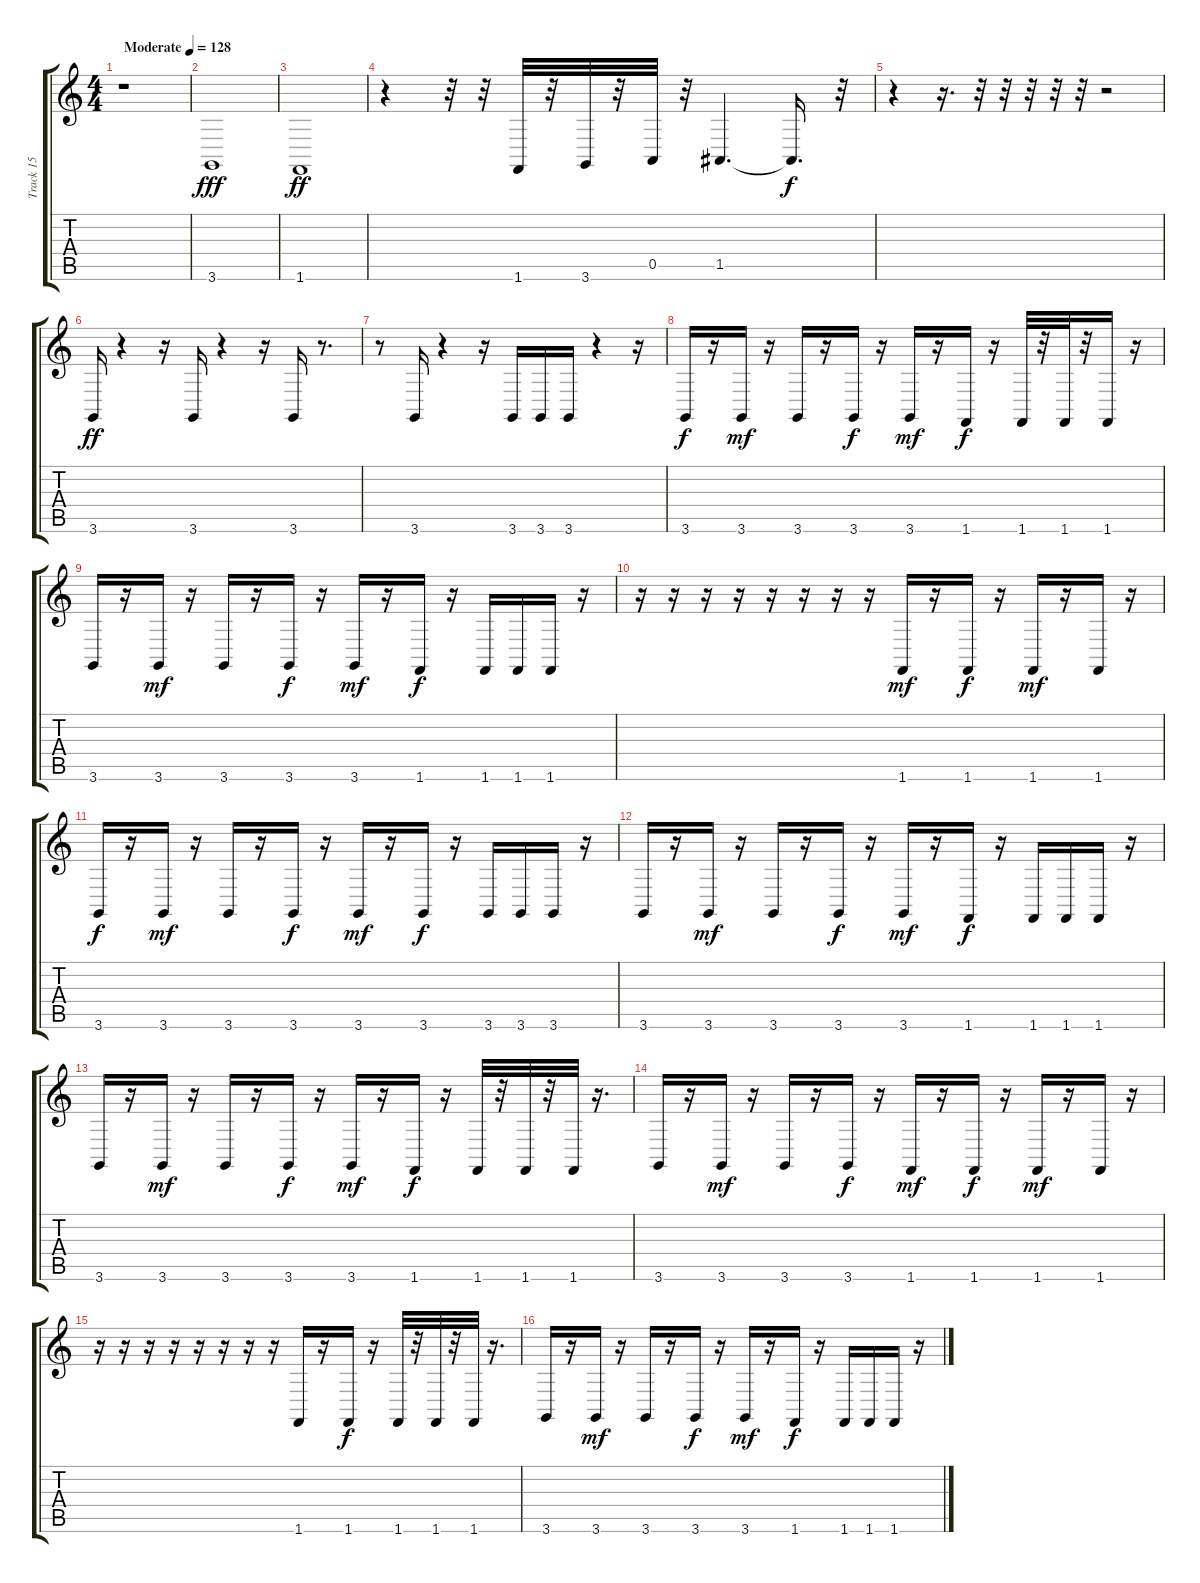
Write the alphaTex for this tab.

\track ("Track 15" "Track 15") {instrument tuba}
\staff {score tabs}
\tuning (E4 B3 G3 D3 A2 E2) {hide}
\ts (4 4)
\tempo (128 "Moderate")
\clef g2
\ks c
r.1{dy fff instrument tuba} |
3.6.1 |
1.6.1{dy ff} |
r.4 r.32 r.32 1.6.32 r.32 3.6.32 r.32 0.5.32 r.32 1.5.4{d} 1.5{t}.16{d dy f} r.32 |
r.4 r.16{d} r.32 r.32 r.32 r.32 r.32 r.2 |
3.6.16{dy ff} r.4 r.16 3.6.16 r.4 r.16 3.6.16 r.8{d} |
r.8 3.6.16 r.4 r.16 3.6.16 3.6.16 3.6.16 r.4 r.16 |
3.6.16{dy f} r.16 3.6.16{dy mf} r.16 3.6.16 r.16 3.6.16{dy f} r.16 3.6.16{dy mf} r.16 1.6.16{dy f} r.16 1.6.32 r.32 1.6.32 r.32 1.6.16 r.16 |
3.6.16 r.16 3.6.16{dy mf} r.16 3.6.16 r.16 3.6.16{dy f} r.16 3.6.16{dy mf} r.16 1.6.16{dy f} r.16 1.6.16 1.6.16 1.6.16 r.16 |
r.16 r.16 r.16 r.16 r.16 r.16 r.16 r.16 1.6.16{dy mf} r.16 1.6.16{dy f} r.16 1.6.16{dy mf} r.16 1.6.16 r.16 |
3.6.16{dy f} r.16 3.6.16{dy mf} r.16 3.6.16 r.16 3.6.16{dy f} r.16 3.6.16{dy mf} r.16 3.6.16{dy f} r.16 3.6.16 3.6.16 3.6.16 r.16 |
3.6.16 r.16 3.6.16{dy mf} r.16 3.6.16 r.16 3.6.16{dy f} r.16 3.6.16{dy mf} r.16 1.6.16{dy f} r.16 1.6.16 1.6.16 1.6.16 r.16 |
3.6.16 r.16 3.6.16{dy mf} r.16 3.6.16 r.16 3.6.16{dy f} r.16 3.6.16{dy mf} r.16 1.6.16{dy f} r.16 1.6.32 r.32 1.6.32 r.32 1.6.32 r.16{d} |
3.6.16 r.16 3.6.16{dy mf} r.16 3.6.16 r.16 3.6.16{dy f} r.16 1.6.16{dy mf} r.16 1.6.16{dy f} r.16 1.6.16{dy mf} r.16 1.6.16 r.16 |
r.16 r.16 r.16 r.16 r.16 r.16 r.16 r.16 1.6.16 r.16 1.6.16{dy f} r.16 1.6.32 r.32 1.6.32 r.32 1.6.32 r.16{d} |
3.6.16 r.16 3.6.16{dy mf} r.16 3.6.16 r.16 3.6.16{dy f} r.16 3.6.16{dy mf} r.16 1.6.16{dy f} r.16 1.6.16 1.6.16 1.6.16 r.16
